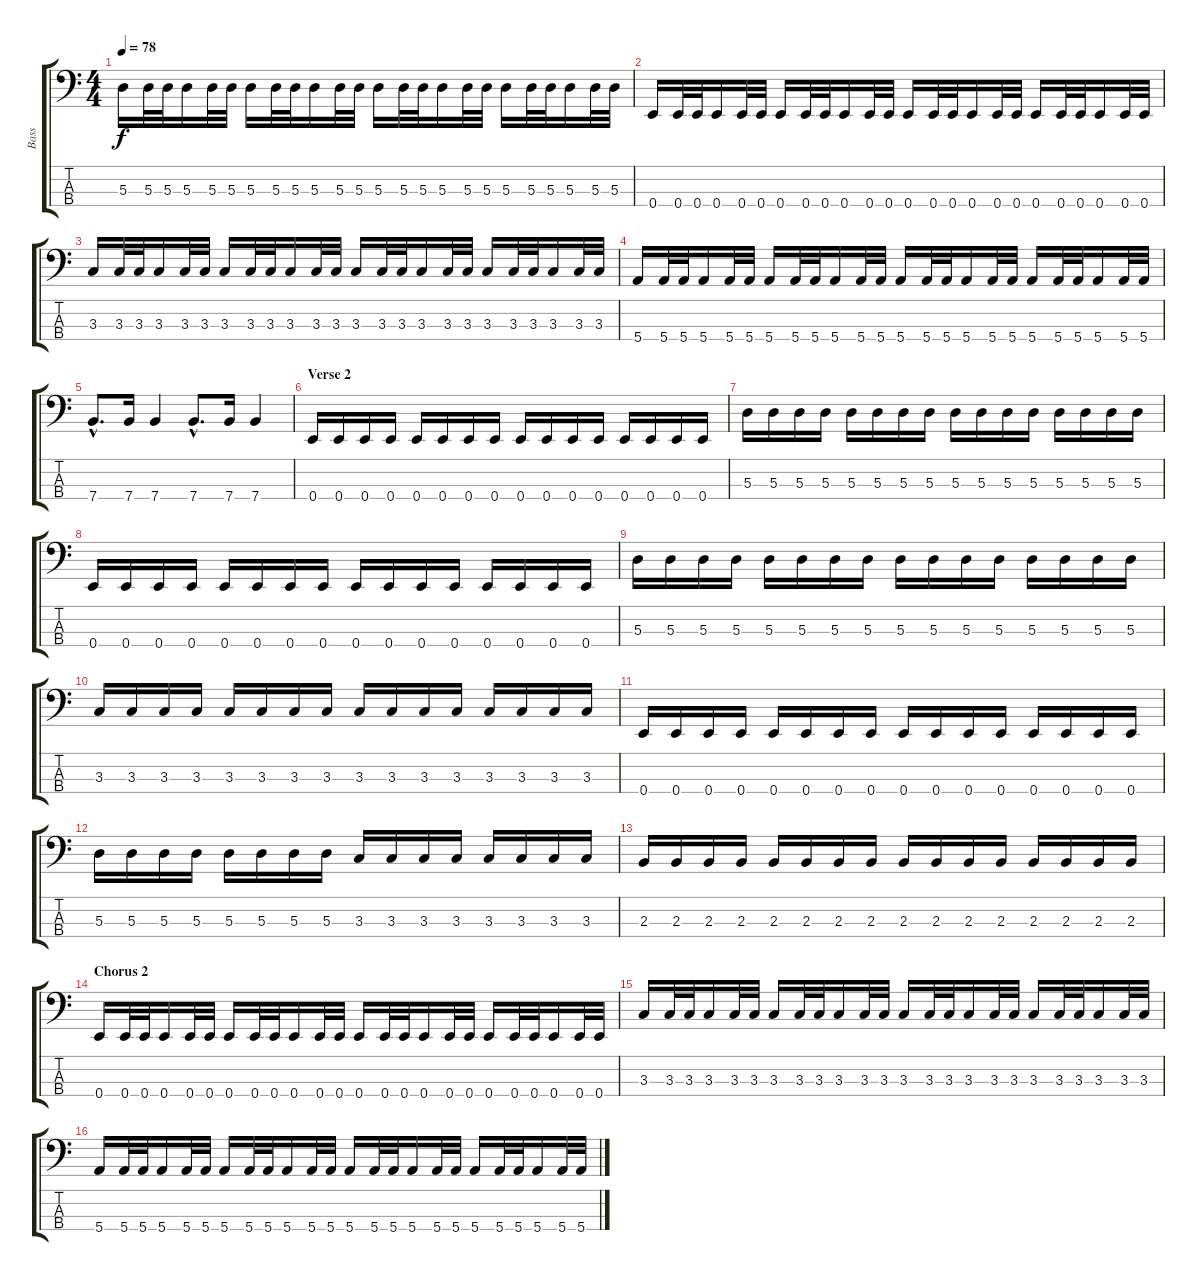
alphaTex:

\track ("Bass" "Bass") {instrument electricbassfinger}
\staff {score tabs}
\tuning (G2 D2 A1 E1) {hide}
\ts (4 4)
\tempo 78
\clef f4
\ks c
5.3.16{dy f} 5.3.32 5.3.32 5.3.16 5.3.32 5.3.32 5.3.16 5.3.32 5.3.32 5.3.16 5.3.32 5.3.32 5.3.16 5.3.32 5.3.32 5.3.16 5.3.32 5.3.32 5.3.16 5.3.32 5.3.32 5.3.16 5.3.32 5.3.32 |
0.4.16 0.4.32 0.4.32 0.4.16 0.4.32 0.4.32 0.4.16 0.4.32 0.4.32 0.4.16 0.4.32 0.4.32 0.4.16 0.4.32 0.4.32 0.4.16 0.4.32 0.4.32 0.4.16 0.4.32 0.4.32 0.4.16 0.4.32 0.4.32 |
3.3.16 3.3.32 3.3.32 3.3.16 3.3.32 3.3.32 3.3.16 3.3.32 3.3.32 3.3.16 3.3.32 3.3.32 3.3.16 3.3.32 3.3.32 3.3.16 3.3.32 3.3.32 3.3.16 3.3.32 3.3.32 3.3.16 3.3.32 3.3.32 |
5.4.16 5.4.32 5.4.32 5.4.16 5.4.32 5.4.32 5.4.16 5.4.32 5.4.32 5.4.16 5.4.32 5.4.32 5.4.16 5.4.32 5.4.32 5.4.16 5.4.32 5.4.32 5.4.16 5.4.32 5.4.32 5.4.16 5.4.32 5.4.32 |
7.4{hac}.8{d} 7.4.16 7.4.4 7.4{hac}.8{d} 7.4.16 7.4.4 |
\section ("" "Verse 2")
0.4.16 0.4.16 0.4.16 0.4.16 0.4.16 0.4.16 0.4.16 0.4.16 0.4.16 0.4.16 0.4.16 0.4.16 0.4.16 0.4.16 0.4.16 0.4.16 |
5.3.16 5.3.16 5.3.16 5.3.16 5.3.16 5.3.16 5.3.16 5.3.16 5.3.16 5.3.16 5.3.16 5.3.16 5.3.16 5.3.16 5.3.16 5.3.16 |
0.4.16 0.4.16 0.4.16 0.4.16 0.4.16 0.4.16 0.4.16 0.4.16 0.4.16 0.4.16 0.4.16 0.4.16 0.4.16 0.4.16 0.4.16 0.4.16 |
5.3.16 5.3.16 5.3.16 5.3.16 5.3.16 5.3.16 5.3.16 5.3.16 5.3.16 5.3.16 5.3.16 5.3.16 5.3.16 5.3.16 5.3.16 5.3.16 |
3.3.16 3.3.16 3.3.16 3.3.16 3.3.16 3.3.16 3.3.16 3.3.16 3.3.16 3.3.16 3.3.16 3.3.16 3.3.16 3.3.16 3.3.16 3.3.16 |
0.4.16 0.4.16 0.4.16 0.4.16 0.4.16 0.4.16 0.4.16 0.4.16 0.4.16 0.4.16 0.4.16 0.4.16 0.4.16 0.4.16 0.4.16 0.4.16 |
5.3.16 5.3.16 5.3.16 5.3.16 5.3.16 5.3.16 5.3.16 5.3.16 3.3.16 3.3.16 3.3.16 3.3.16 3.3.16 3.3.16 3.3.16 3.3.16 |
2.3.16 2.3.16 2.3.16 2.3.16 2.3.16 2.3.16 2.3.16 2.3.16 2.3.16 2.3.16 2.3.16 2.3.16 2.3.16 2.3.16 2.3.16 2.3.16 |
\section ("" "Chorus 2")
0.4.16 0.4.32 0.4.32 0.4.16 0.4.32 0.4.32 0.4.16 0.4.32 0.4.32 0.4.16 0.4.32 0.4.32 0.4.16 0.4.32 0.4.32 0.4.16 0.4.32 0.4.32 0.4.16 0.4.32 0.4.32 0.4.16 0.4.32 0.4.32 |
3.3.16 3.3.32 3.3.32 3.3.16 3.3.32 3.3.32 3.3.16 3.3.32 3.3.32 3.3.16 3.3.32 3.3.32 3.3.16 3.3.32 3.3.32 3.3.16 3.3.32 3.3.32 3.3.16 3.3.32 3.3.32 3.3.16 3.3.32 3.3.32 |
5.4.16 5.4.32 5.4.32 5.4.16 5.4.32 5.4.32 5.4.16 5.4.32 5.4.32 5.4.16 5.4.32 5.4.32 5.4.16 5.4.32 5.4.32 5.4.16 5.4.32 5.4.32 5.4.16 5.4.32 5.4.32 5.4.16 5.4.32 5.4.32
